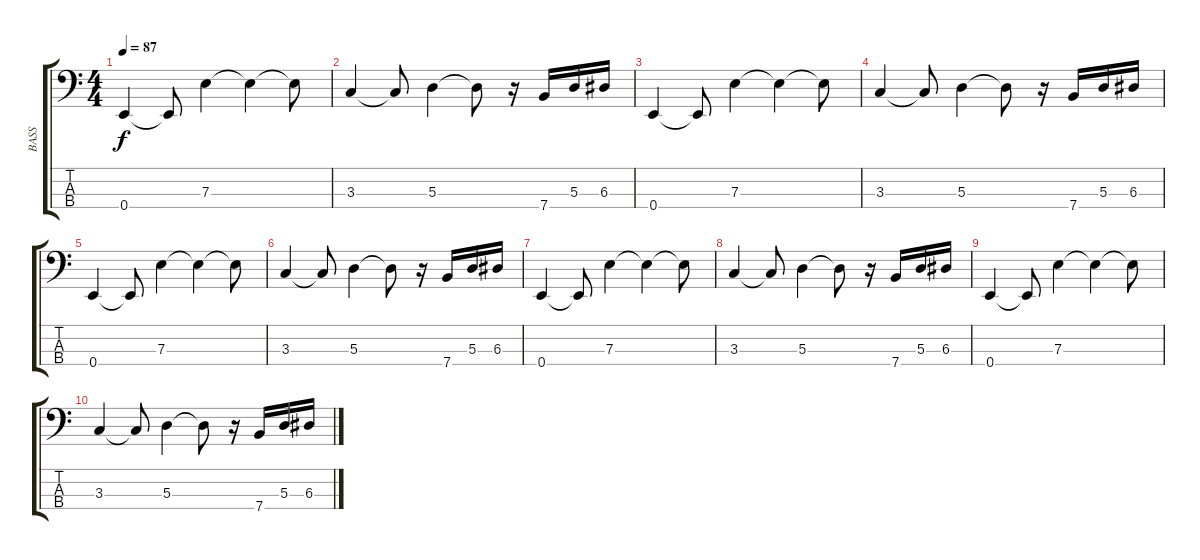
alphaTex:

\track ("BASS" "BASS") {instrument electricbassfinger}
\staff {score tabs}
\tuning (G2 D2 A1 E1) {hide}
\ts (4 4)
\tempo 87
\clef f4
\ks c
0.4.4{dy f} 0.4{t}.8 7.3.4 7.3{t}.4 7.3{t}.8 |
3.3.4 3.3{t}.8 5.3.4 5.3{t}.8 r.16 7.4.16 5.3.16 6.3.16 |
0.4.4 0.4{t}.8 7.3.4 7.3{t}.4 7.3{t}.8 |
3.3.4 3.3{t}.8 5.3.4 5.3{t}.8 r.16 7.4.16 5.3.16 6.3.16 |
0.4.4 0.4{t}.8 7.3.4 7.3{t}.4 7.3{t}.8 |
3.3.4 3.3{t}.8 5.3.4 5.3{t}.8 r.16 7.4.16 5.3.16 6.3.16 |
0.4.4 0.4{t}.8 7.3.4 7.3{t}.4 7.3{t}.8 |
3.3.4 3.3{t}.8 5.3.4 5.3{t}.8 r.16 7.4.16 5.3.16 6.3.16 |
0.4.4 0.4{t}.8 7.3.4 7.3{t}.4 7.3{t}.8 |
3.3.4 3.3{t}.8 5.3.4 5.3{t}.8 r.16 7.4.16 5.3.16 6.3.16
